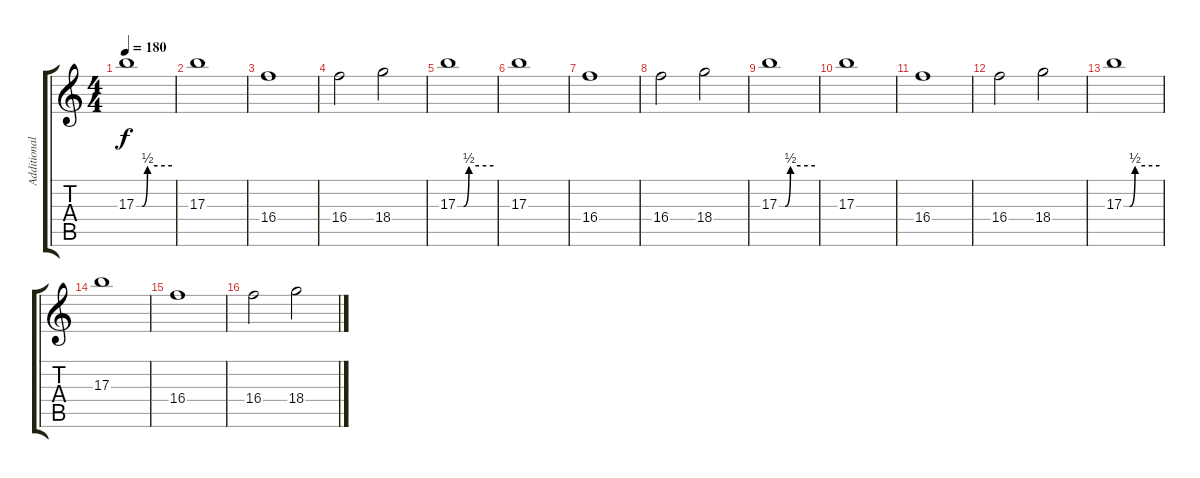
\track ("Additional Guitars" "Additional") {instrument distortionguitar}
\staff {score tabs}
\tuning (Eb4 Bb3 Gb3 Db3 Ab2 Eb2) {hide}
\ts (4 4)
\tempo 180
\clef g2
\ks c
17.3{be (custom 0 0 10 0 19 2 60 2)}.1{dy f} |
17.3.1 |
16.4.1 |
16.4.2 18.4.2 |
17.3{be (custom 0 0 10 0 19 2 60 2)}.1 |
17.3.1 |
16.4.1 |
16.4.2 18.4.2 |
17.3{be (custom 0 0 10 0 19 2 60 2)}.1 |
17.3.1 |
16.4.1 |
16.4.2 18.4.2 |
17.3{be (custom 0 0 10 0 19 2 60 2)}.1 |
17.3.1 |
16.4.1 |
16.4.2 18.4.2
